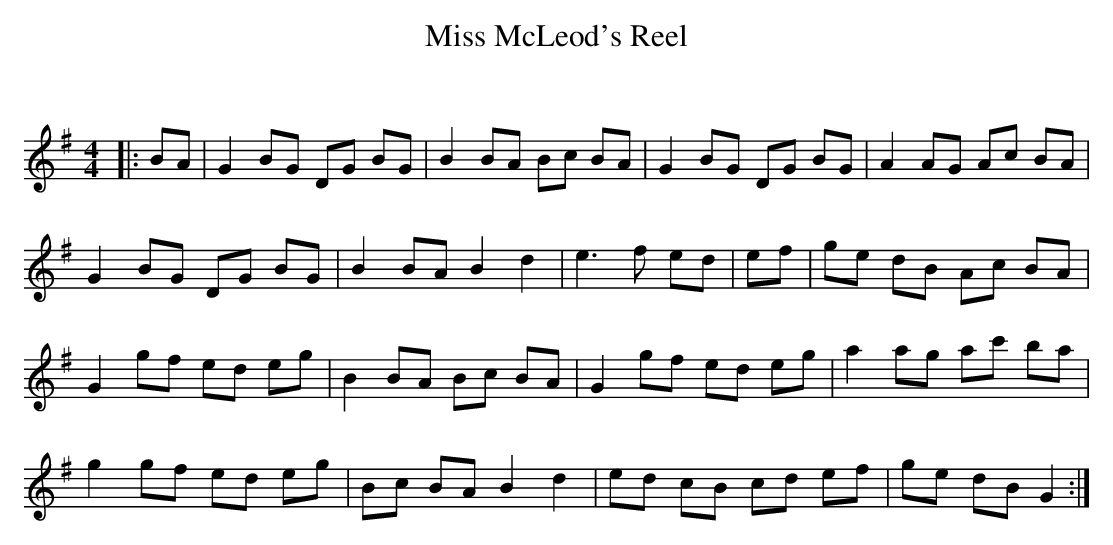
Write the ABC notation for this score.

X:1
T: Miss McLeod's Reel
C:
Q: 232
K:G
M:4/4
L:1/8
|:BA|G2 BG DG BG|B2 BA Bc BA|G2 BG DG BG|A2 AG Ac BA|
G2 BG DG BG|B2 BA B2 d2|e3f ed|ef|ge dB Ac BA|
G2 gf ed eg|B2 BA Bc BA|G2 gf ed eg|a2 ag ac' ba|
g2 gf ed eg|Bc BA B2 d2|ed cB cd ef|ge dB G2:|
